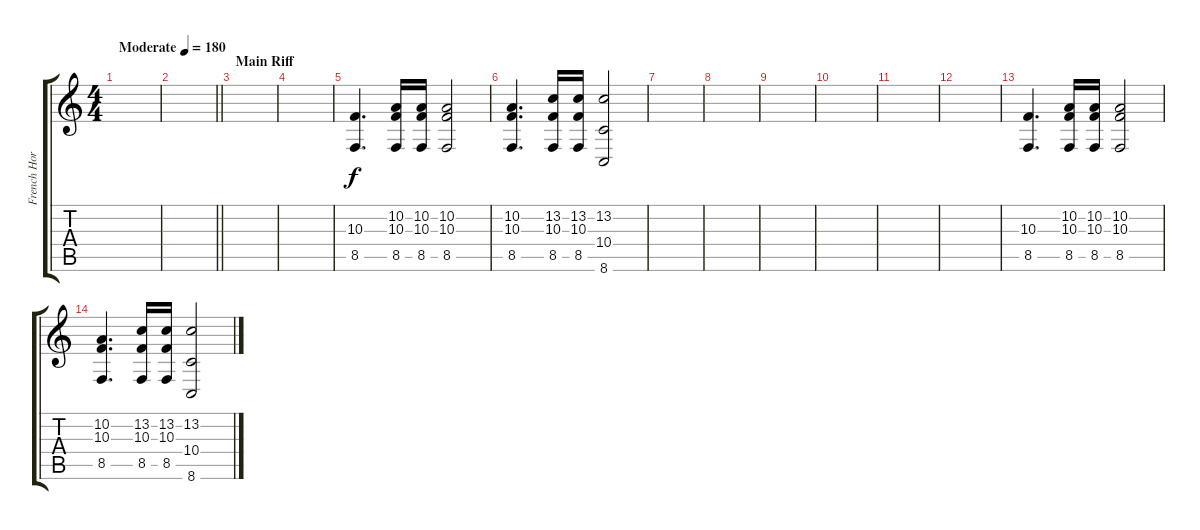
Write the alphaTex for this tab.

\track ("French Horn" "French Hor") {instrument frenchhorn}
\staff {score tabs}
\tuning (E4 B3 G3 D3 A2 E2) {hide}
\ts (4 4)
\tempo (180 "Moderate")
\clef g2
\ks c
|
\barLineRight lightlight
|
\section ("" "Main Riff")
|
|
(10.3 8.5).4{d} (10.2 10.3 8.5).16 (10.2 10.3 8.5).16 (10.2 10.3 8.5).2 |
(10.2 10.3 8.5).4{d} (13.2 10.3 8.5).16 (13.2 10.3 8.5).16 (13.2 10.4 8.6).2 |
|
|
|
|
|
|
(10.3 8.5).4{d} (10.2 10.3 8.5).16 (10.2 10.3 8.5).16 (10.2 10.3 8.5).2 |
(10.2 10.3 8.5).4{d} (13.2 10.3 8.5).16 (13.2 10.3 8.5).16 (13.2 10.4 8.6).2
